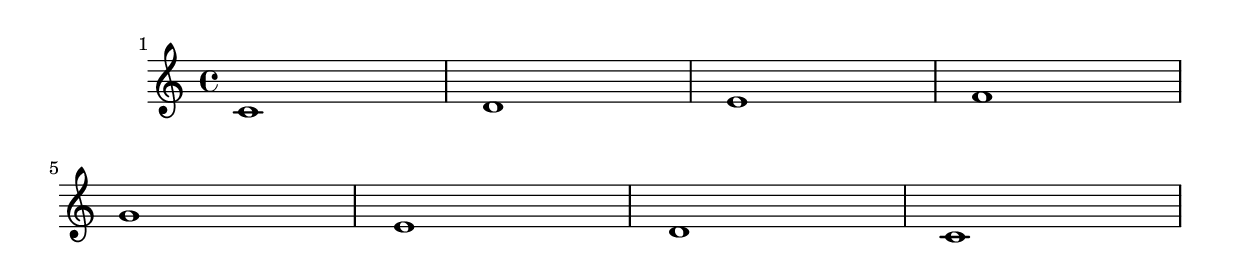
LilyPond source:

%% DO NOT EDIT this file manually; it is automatically
%% generated from LSR http://lsr.dsi.unimi.it
%% Make any changes in LSR itself, or in Documentation/snippets/new/ ,
%% and then run scripts/auxiliar/makelsr.py
%%
%% This file is in the public domain.
\version "2.14.0"

\header {
  lsrtags = "rhythms"

%% Translation of GIT committish: 6977ddc9a3b63ea810eaecb864269c7d847ccf98
  texidoces = "

De forma predeterminada se suprime el número del primer compás de una
partitura si es menor o igual a @q{1}.  Al establecer el valor de
@code{barNumberVisibility} a @code{all-bar-numbers-visible}, se puede
imprimir cualquier número de compás para el primer compás y todos los
siguientes.  Observe que, para que esto funcione, se debe insertar una
líinea divisoria vacía antes de la primera nota.

"

  doctitlees = "Imprimir el número de compás en el primer compás"



%% Translation of GIT committish: 0a868be38a775ecb1ef935b079000cebbc64de40
  texidocde = "
Standardmäßig wird die erste Taktzahl einer Partitur nicht gesetzt,
wenn sie weniger oder gleich '1' ist.  Indem man @code{barNumberVisibility}
auf @code{all-bar-numbers-visible} setzt, kann eine beliebige
Taktzahl für den ersten und die folgenden Takte gesetzt werden.
Eine leere Taktlinie muss jedoch vor der ersten Note eingefügt
werden, damit das funktioniert.

"
  doctitlede = "Setzen der Taktnummer für den ersten Takt"



%% Translation of GIT committish: 374d57cf9b68ddf32a95409ce08ba75816900f6b
  texidocfr = "
Par défaut, LilyPond n'affiche pas le premier numéro de mesure s'il est
inférieur à@tie{}2. Le fait de définir @code{barNumberVisibility} à
@code{all-bar-numbers-visible} vous permettra d'imprimer n'importe quel
numéro pour la première mesure.  Notez que l'impression d'un numéro
de mesure ne peut intervenir que s'il y a une barre.  Aussi, pour
pouvoir le faire au début d'un morceau, devrez-vous ajouter une barre
vide avant la première note.

"
  doctitlefr = "Afficher le numéro de la première mesure"

  texidoc = "
By default, the first bar number in a score is suppressed if it is less
than or equal to `1'.  By setting @code{barNumberVisibility} to
@code{all-bar-numbers-visible}, any bar number can be printed for the
first measure and all subsequent measures.  Note that an empty bar line
must be inserted before the first note for this to work.

"
  doctitle = "Printing the bar number for the first measure"
} % begin verbatim

\relative c' {
  \set Score.barNumberVisibility = #all-bar-numbers-visible
  \bar ""
  c1 | d | e | f \break
  g1 | e | d | c
}

